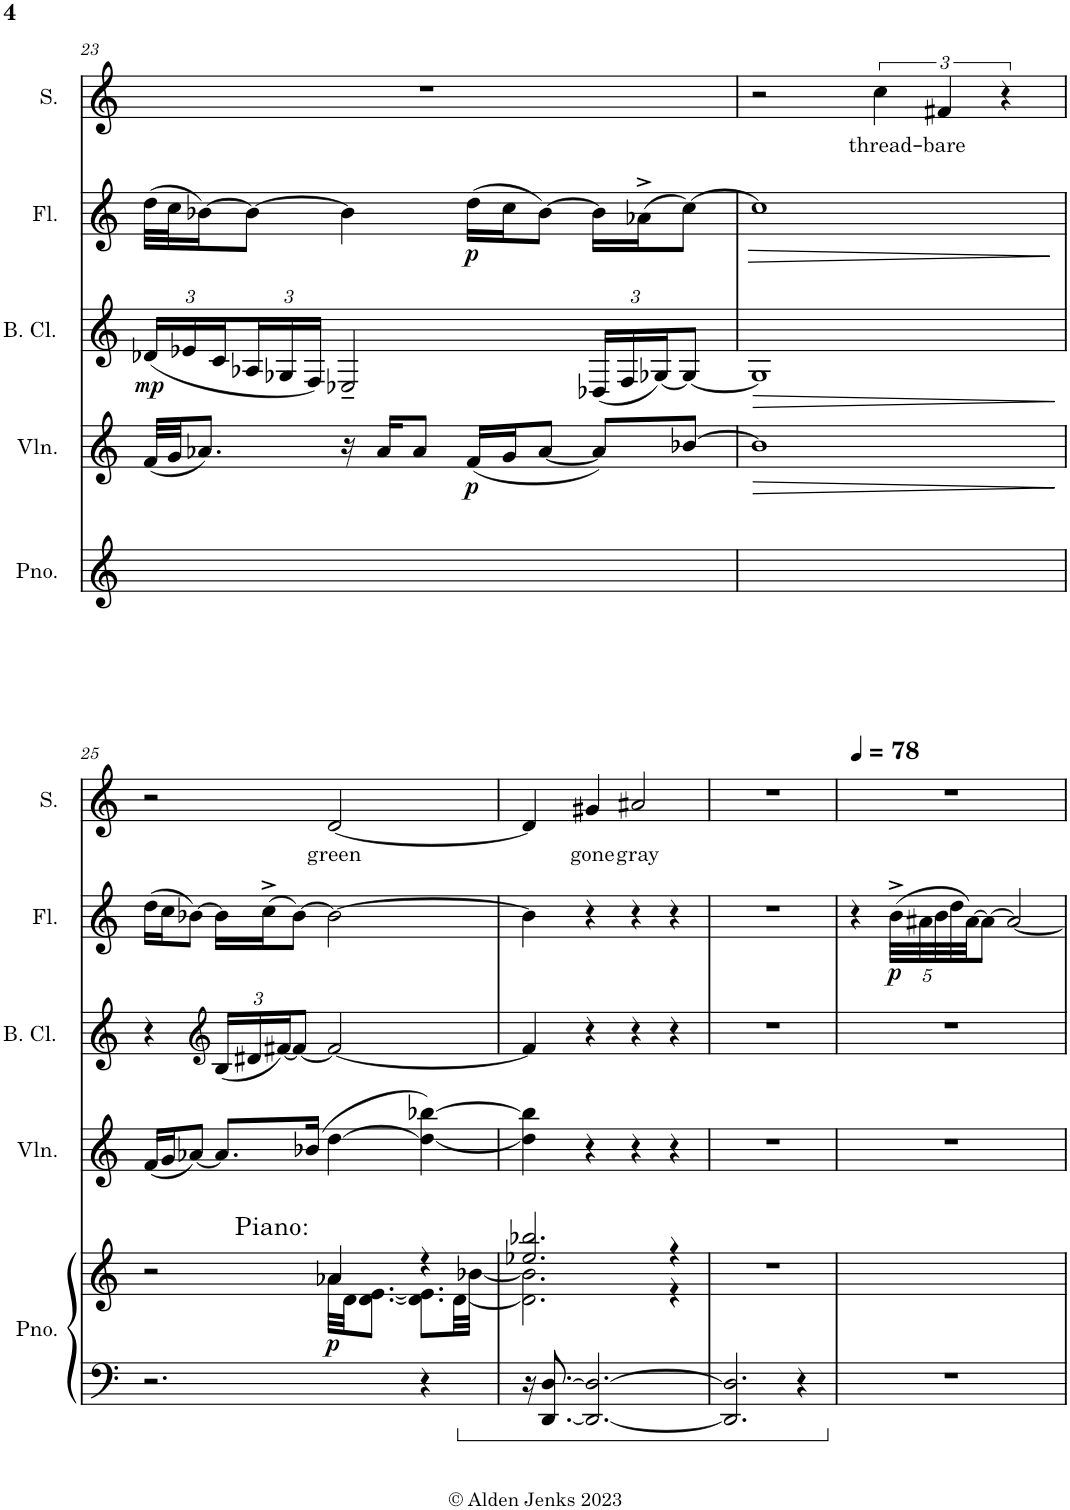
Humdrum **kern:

**kern	**kern	**text	**dynam	**kern	**dynam	**kern	**dynam	**kern	**dynam	**kern	**text
*part5	*part5	*part5	*part5	*part4	*part4	*part3	*part3	*part2	*part2	*part1	*part1
*staff6	*staff5	*staff5	*staff5/6	*staff4	*staff4	*staff3	*staff3	*staff2	*staff2	*staff1	*staff1
*I"Piano	*	*	*	*I"Violin	*	*I"Bass Clarinet (Bb)	*	*I"Flute	*	*I"Soprano	*
*I'Pno.	*	*	*	*I'Vln.	*	*I'B. Cl.	*	*I'Fl.	*	*I'S.	*
!!LO:PB:g=z
*clefF4	*clefG2	*	*	*clefG2	*	*clefG2	*	*clefG2	*	*clefG2	*
*	*	*	*	*	*	*Trd8c14	*	*	*	*	*
*k[]	*k[]	*	*	*k[]	*	*k[]	*	*k[]	*	*k[]	*
*M4/4	*M4/4	*	*	*M4/4	*	*M4/4	*	*M4/4	*	*M4/4	*
*	*	*	*	*	*	*Xbrackettup	*	*	*	*	*
=23	=23	=23	=23	=23	=23	=23	=23	=23	=23	=23	=23
!	!	!	!	!	!	!	!LO:DY:b	!	!	!	!
1r	(32ddLLL	.	.	(32f/LLL	.	(24d-X/LL	mp	(32dd\LLL	.	1r	.
.	32ccJ	.	.	32g/JJ	.	.	.	32cc\J	.	.	.
.	.	.	.	.	.	24e-X/	.	.	.	.	.
.	16b-XJ)	.	.	8.a-X/J)	.	.	.	[16b-X\J)	.	.	.
.	.	.	.	.	.	24c/	.	.	.	.	.
.	8b-J	.	.	.	.	24A-X/	.	8b-\J_	.	.	.
.	.	.	.	.	.	24G-X/	.	.	.	.	.
.	.	.	.	.	.	24F/JJ)	.	.	.	.	.
.	4b-	.	.	16r	.	2E-X~/	.	4b-\]	.	.	.
.	.	.	.	16a-/KL	.	.	.	.	.	.	.
.	.	.	.	8a-/J	.	.	.	.	.	.	.
!	!	!	!	!	!LO:DY:b	!	!	!	!LO:DY:b	!	!
.	(16ddLL	.	.	(16f/LL	p	.	.	(16dd\LL	p	.	.
.	16ccJ	.	.	16g/J	.	.	.	16cc\J	.	.	.
.	8b-J)	.	.	[8a-/J	.	.	.	[8b-\J)	.	.	.
.	16b-LL	.	.	8a-/L])	.	(24D-X/LL	.	16b-\LL]	.	.	.
.	.	.	.	.	.	24F/	.	.	.	.	.
.	(16a-X^J	.	.	.	.	.	.	(16a-X^\J	.	.	.
.	.	.	.	.	.	[24G-X/J)	.	.	.	.	.
.	8ccJ)	.	.	[8b-X/J	.	8G-/J_	.	[8cc\J)	.	.	.
=24	=24	=24	=24	=24	=24	=24	=24	=24	=24	=24	=24
!	!	!	!	!	!LO:HP:b	!	!LO:HP:b	!	!LO:HP:b	!	!
1r	2ryy	.	.	1b-]	>	1G-]	>	1cc]	>	2r	.
!	!	!LO:LY:b	!	!	!	!	!	!	!	!	!LO:LY:b
.	6cc	thread-	.	.	.	.	.	.	.	6cc\	thread-
!	!	!LO:LY:b	!	!	!	!	!	!	!	!	!LO:LY:b
.	6f#X	-bare	.	.	.	.	.	.	.	6f#X/	-bare
.	6ryy	.	.	.	.	.	.	.	.	6r	.
.	.	.	.	.	]	.	]	.	]	.	.
!!LO:LB:g=z
=25	=25	=25	=25	=25	=25	=25	=25	=25	=25	=25	=25
*	*^	*	*	*	*	*	*	*	*	*	*
2.r	2r	2ryy	.	.	(16f/LL	.	4r	.	(16dd\LL	.	2r	.
.	.	.	.	.	16g/J	.	.	.	16cc\J	.	.	.
.	.	.	.	.	[8a-X/J)	.	.	.	[8b-X\J)	.	.	.
*	*	*	*	*	*	*	*clefG2	*	*	*	*	*
.	.	.	.	.	8.a-/L]	.	(24B/LL	.	16b-\LL]	.	.	.
.	.	.	.	.	.	.	24d#X/	.	.	.	.	.
.	.	.	.	.	.	.	.	.	(16cc^\J	.	.	.
.	.	.	.	.	.	.	[24f#X/J)	.	.	.	.	.
.	.	.	.	.	.	.	8f#/J_	.	[8b-\J)	.	.	.
.	.	.	.	.	(16b-X/Jk	.	.	.	.	.	.	.
!	!LO:TX:a:t=Piano&colon;	!	!	!	!	!	!	!	!	!	!	!
!	!	!	!	!LO:DY:b	!	!	!	!	!	!	!	!LO:LY:b
.	4a-X/	32a-\LLL	.	p	[4dd\	.	2f#/_	.	2b-\_	.	[2d/	green
.	.	32d\JJ	.	.	.	.	.	.	.	.	.	.
.	.	[8.d\ [8.e\J	.	.	.	.	.	.	.	.	.	.
4r	4r	8.d\] 8.e\]L	.	.	4dd\_ [4bb-X\)	.	.	.	.	.	.	.
.	.	[32d\LL	.	.	.	.	.	.	.	.	.	.
.	.	[32b-X\JJJ	.	.	.	.	.	.	.	.	.	.
=26	=26	=26	=26	=26	=26	=26	=26	=26	=26	=26	=26	=26
16r	2.ee-X/ 2.bb-X/	2.d\] 2.b-\]	.	.	4dd\] 4bb-\]	.	4f#/]	.	4b-\]	.	4d/]	.
[8.DD/ [8.D/	.	.	.	.	.	.	.	.	.	.	.	.
!	!	!	!	!	!	!	!	!	!	!	!	!LO:LY:b
2.DD/_ 2.D/_	.	.	.	.	4r	.	4r	.	4r	.	4g#X/	gone
!	!	!	!	!	!	!	!	!	!	!	!	!LO:LY:b
.	.	.	.	.	4r	.	4r	.	4r	.	2a#X/	gray
.	4r	4r	.	.	4r	.	4r	.	4r	.	.	.
*	*v	*v	*	*	*	*	*	*	*	*	*	*
=27	=27	=27	=27	=27	=27	=27	=27	=27	=27	=27	=27
2.DD/] 2.D/]	1r	.	.	1r	.	1r	.	1r	.	1r	.
4r	.	.	.	.	.	.	.	.	.	.	.
=28	=28	=28	=28	=28	=28	=28	=28	=28	=28	=28	=28
*	*	*	*	*	*	*	*	*	*	*MM78	*
1r	4ryy	.	.	1r	.	1r	.	4r	.	1r	.
*	*Xbrackettup	*	*	*	*	*	*	*Xbrackettup	*	*	*
!	!	!	!	!	!	!	!	!	!LO:DY:b	!	!
.	(40bLLL	.	.	.	.	.	.	(40b^\LLL	p	.	.
.	40a#X	.	.	.	.	.	.	40a#X\	.	.	.
.	40b	.	.	.	.	.	.	40b\	.	.	.
.	40dd	.	.	.	.	.	.	40dd\	.	.	.
.	[40a#JJ)	.	.	.	.	.	.	[40a#\JJ)	.	.	.
.	8a#J_	.	.	.	.	.	.	8a#\J_	.	.	.
.	2a#_	.	.	.	.	.	.	2a#/_	.	.	.
=	=	=	=	=	=	=	=	=	=	=	=
*-	*-	*-	*-	*-	*-	*-	*-	*-	*-	*-	*-
